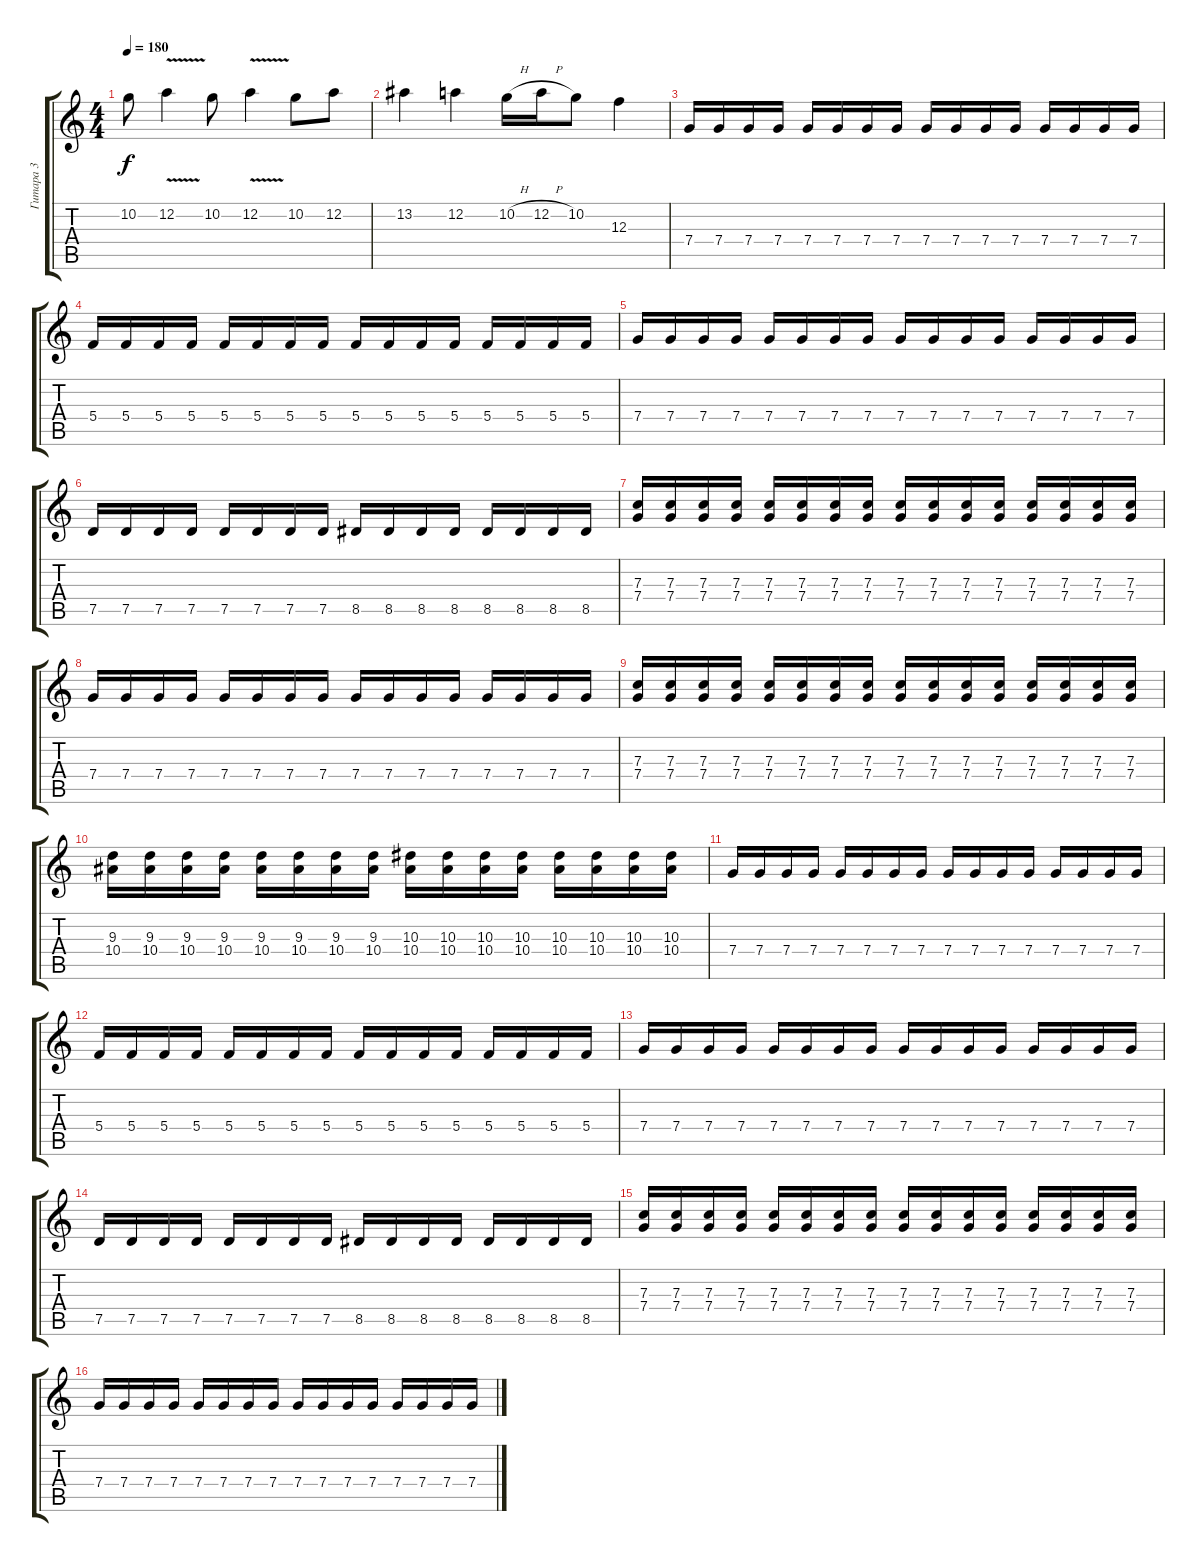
\track ("Гитара 3" "Гитара 3") {instrument distortionguitar}
\staff {score tabs}
\tuning (D4 A3 F3 C3 G2 D2) {hide}
\ts (4 4)
\tempo 180
\clef g2
\ks c
10.2.8{dy f} 12.2{v}.4 10.2.8 12.2{v}.4 10.2.8 12.2.8 |
13.2.4 12.2.4 10.2{h}.16 12.2{h}.16 10.2.8 12.3.4 |
7.4.16 7.4.16 7.4.16 7.4.16 7.4.16 7.4.16 7.4.16 7.4.16 7.4.16 7.4.16 7.4.16 7.4.16 7.4.16 7.4.16 7.4.16 7.4.16 |
5.4.16 5.4.16 5.4.16 5.4.16 5.4.16 5.4.16 5.4.16 5.4.16 5.4.16 5.4.16 5.4.16 5.4.16 5.4.16 5.4.16 5.4.16 5.4.16 |
7.4.16 7.4.16 7.4.16 7.4.16 7.4.16 7.4.16 7.4.16 7.4.16 7.4.16 7.4.16 7.4.16 7.4.16 7.4.16 7.4.16 7.4.16 7.4.16 |
7.5.16 7.5.16 7.5.16 7.5.16 7.5.16 7.5.16 7.5.16 7.5.16 8.5.16 8.5.16 8.5.16 8.5.16 8.5.16 8.5.16 8.5.16 8.5.16 |
(7.3 7.4).16 (7.3 7.4).16 (7.3 7.4).16 (7.3 7.4).16 (7.3 7.4).16 (7.3 7.4).16 (7.3 7.4).16 (7.3 7.4).16 (7.3 7.4).16 (7.3 7.4).16 (7.3 7.4).16 (7.3 7.4).16 (7.3 7.4).16 (7.3 7.4).16 (7.3 7.4).16 (7.3 7.4).16 |
7.4.16 7.4.16 7.4.16 7.4.16 7.4.16 7.4.16 7.4.16 7.4.16 7.4.16 7.4.16 7.4.16 7.4.16 7.4.16 7.4.16 7.4.16 7.4.16 |
(7.3 7.4).16 (7.3 7.4).16 (7.3 7.4).16 (7.3 7.4).16 (7.3 7.4).16 (7.3 7.4).16 (7.3 7.4).16 (7.3 7.4).16 (7.3 7.4).16 (7.3 7.4).16 (7.3 7.4).16 (7.3 7.4).16 (7.3 7.4).16 (7.3 7.4).16 (7.3 7.4).16 (7.3 7.4).16 |
(9.3 10.4).16 (9.3 10.4).16 (9.3 10.4).16 (9.3 10.4).16 (9.3 10.4).16 (9.3 10.4).16 (9.3 10.4).16 (9.3 10.4).16 (10.3 10.4).16 (10.3 10.4).16 (10.3 10.4).16 (10.3 10.4).16 (10.3 10.4).16 (10.3 10.4).16 (10.3 10.4).16 (10.3 10.4).16 |
7.4.16 7.4.16 7.4.16 7.4.16 7.4.16 7.4.16 7.4.16 7.4.16 7.4.16 7.4.16 7.4.16 7.4.16 7.4.16 7.4.16 7.4.16 7.4.16 |
5.4.16 5.4.16 5.4.16 5.4.16 5.4.16 5.4.16 5.4.16 5.4.16 5.4.16 5.4.16 5.4.16 5.4.16 5.4.16 5.4.16 5.4.16 5.4.16 |
7.4.16 7.4.16 7.4.16 7.4.16 7.4.16 7.4.16 7.4.16 7.4.16 7.4.16 7.4.16 7.4.16 7.4.16 7.4.16 7.4.16 7.4.16 7.4.16 |
7.5.16 7.5.16 7.5.16 7.5.16 7.5.16 7.5.16 7.5.16 7.5.16 8.5.16 8.5.16 8.5.16 8.5.16 8.5.16 8.5.16 8.5.16 8.5.16 |
(7.3 7.4).16 (7.3 7.4).16 (7.3 7.4).16 (7.3 7.4).16 (7.3 7.4).16 (7.3 7.4).16 (7.3 7.4).16 (7.3 7.4).16 (7.3 7.4).16 (7.3 7.4).16 (7.3 7.4).16 (7.3 7.4).16 (7.3 7.4).16 (7.3 7.4).16 (7.3 7.4).16 (7.3 7.4).16 |
7.4.16 7.4.16 7.4.16 7.4.16 7.4.16 7.4.16 7.4.16 7.4.16 7.4.16 7.4.16 7.4.16 7.4.16 7.4.16 7.4.16 7.4.16 7.4.16
